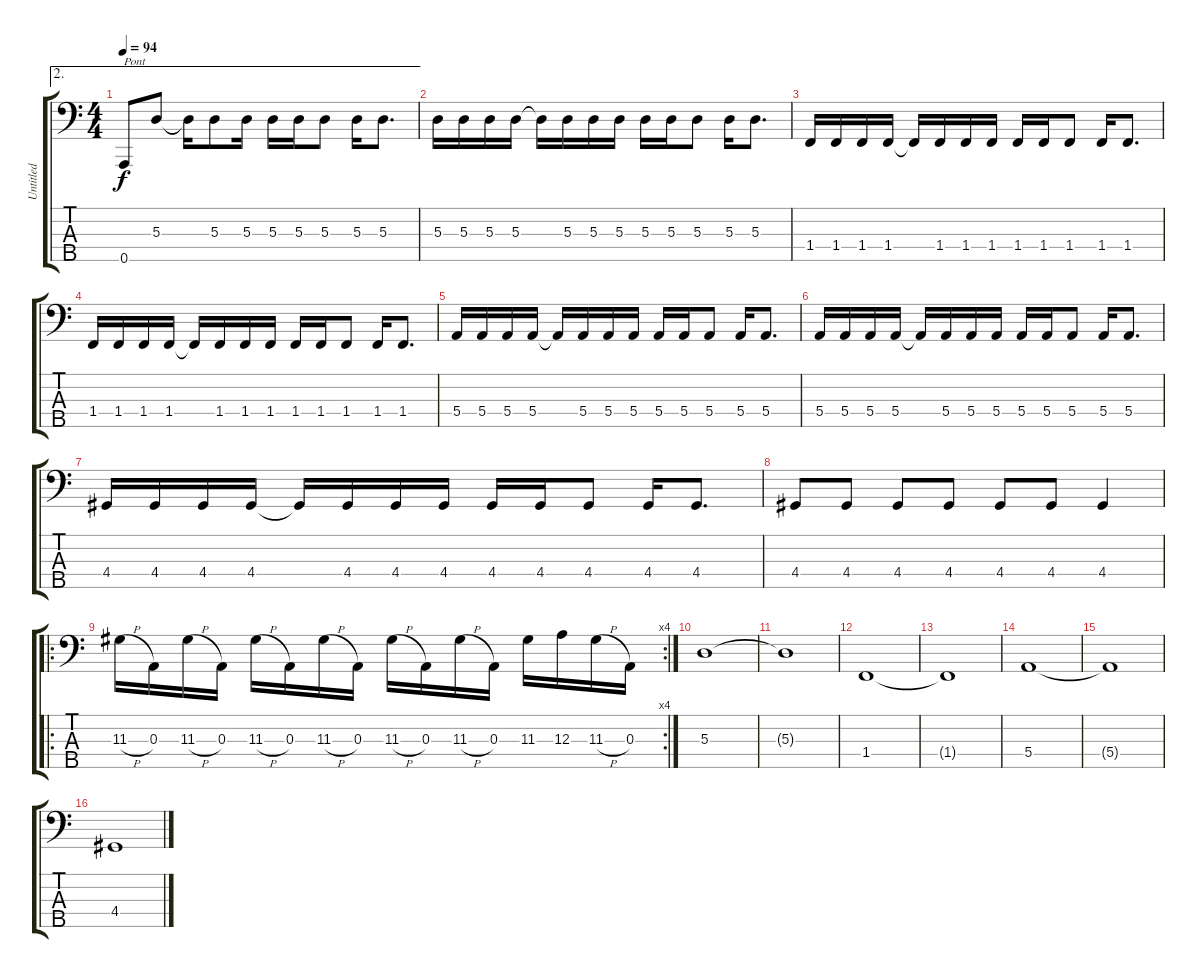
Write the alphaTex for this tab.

\track ("Untitled" "Untitled") {instrument electricbassfinger}
\staff {score tabs}
\tuning (G2 D2 A1 E1 A0) {hide}
\ae 2
\ts (4 4)
\tempo 94
\clef f4
\ks c
0.5.8{txt "Pont" dy f} 5.3.8 5.3{t}.16 5.3.8 5.3.16 5.3.16 5.3.16 5.3.8 5.3.16 5.3.8{d} |
5.3.16 5.3.16 5.3.16 5.3.16 5.3{t}.16 5.3.16 5.3.16 5.3.16 5.3.16 5.3.16 5.3.8 5.3.16 5.3.8{d} |
1.4.16 1.4.16 1.4.16 1.4.16 1.4{t}.16 1.4.16 1.4.16 1.4.16 1.4.16 1.4.16 1.4.8 1.4.16 1.4.8{d} |
1.4.16 1.4.16 1.4.16 1.4.16 1.4{t}.16 1.4.16 1.4.16 1.4.16 1.4.16 1.4.16 1.4.8 1.4.16 1.4.8{d} |
5.4.16 5.4.16 5.4.16 5.4.16 5.4{t}.16 5.4.16 5.4.16 5.4.16 5.4.16 5.4.16 5.4.8 5.4.16 5.4.8{d} |
5.4.16 5.4.16 5.4.16 5.4.16 5.4{t}.16 5.4.16 5.4.16 5.4.16 5.4.16 5.4.16 5.4.8 5.4.16 5.4.8{d} |
4.4.16 4.4.16 4.4.16 4.4.16 4.4{t}.16 4.4.16 4.4.16 4.4.16 4.4.16 4.4.16 4.4.8 4.4.16 4.4.8{d} |
4.4.8 4.4.8 4.4.8 4.4.8 4.4.8 4.4.8 4.4.4 |
\ro
\rc 4
11.3{h}.16 0.3.16 11.3{h}.16 0.3.16 11.3{h}.16 0.3.16 11.3{h}.16 0.3.16 11.3{h}.16 0.3.16 11.3{h}.16 0.3.16 11.3.16 12.3.16 11.3{h}.16 0.3.16 |
5.3.1 |
5.3{t}.1 |
1.4.1 |
1.4{t}.1 |
5.4.1 |
5.4{t}.1 |
4.4.1
